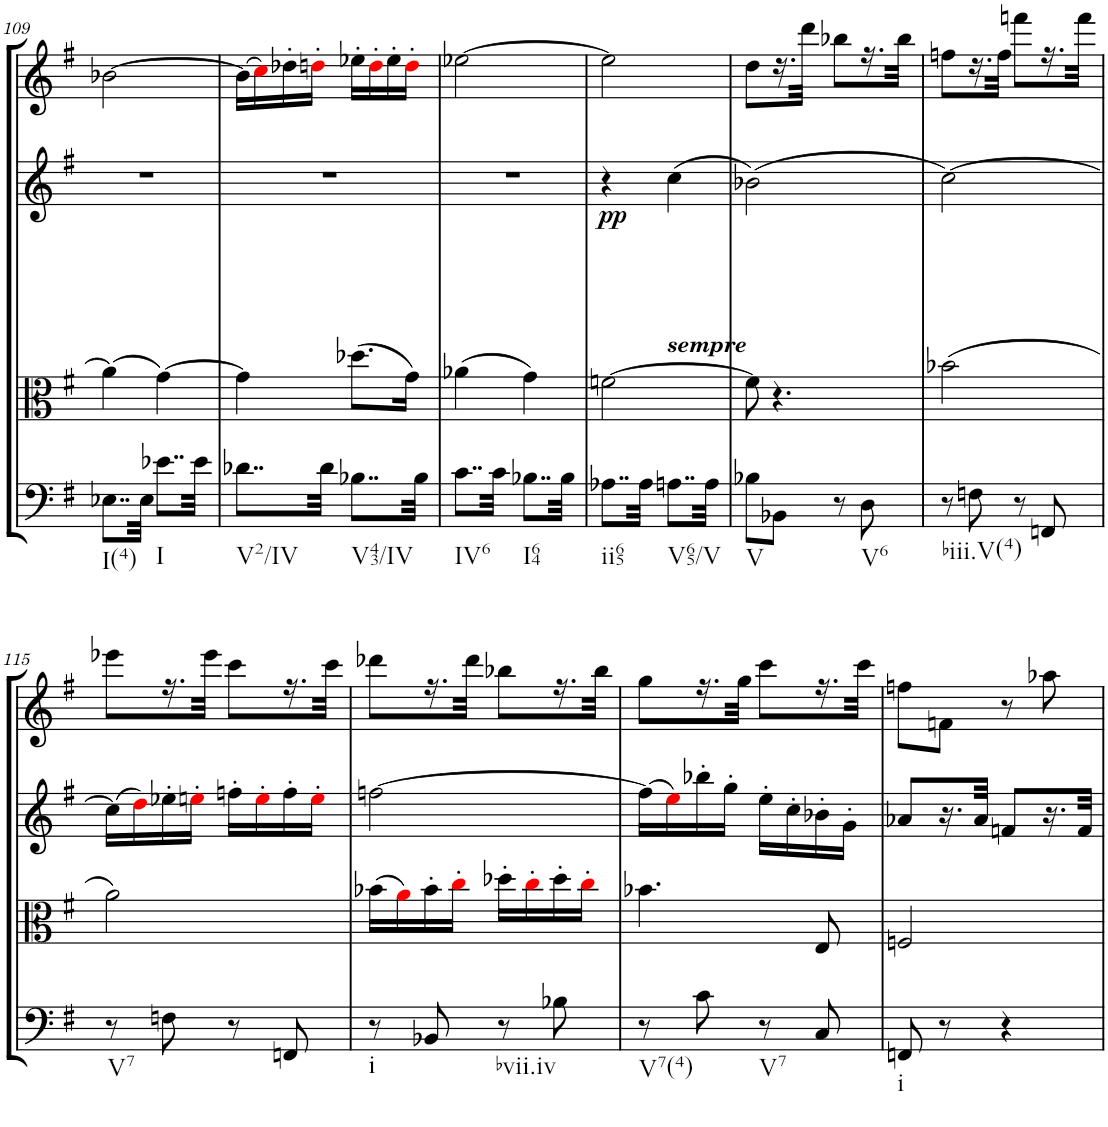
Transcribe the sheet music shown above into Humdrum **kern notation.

**kern	**kern	**kern	**dynam	**kern
*part4	*part3	*part2	*part2	*part1
*staff4	*staff3	*staff2	*staff2	*staff1
*I"Cello	*I"Viola	*I"2nd Violin	*	*I"1st Violin
*	*I'Vla	*I'Vln	*	*I'Vln
!!LO:PB:g=z
*clefF4	*clefC3	*clefG2	*	*clefG2
*k[f#]	*k[f#]	*k[f#]	*	*k[f#]
*G:	*G:	*G:	*	*G:
*M2/4	*M2/4	*M2/4	*	*M2/4
=109	=109	=109	=109	=109
!LO:TX:b:t=I(4)	!	!	!	!
8..E-X\L	(4a-\]	2r	.	[2b-X\
32E-\Jkk	.	.	.	.
!LO:TX:b:t=I	!	!	!	!
8..e-X\L	[4g\)	.	.	.
32e-\Jkk	.	.	.	.
=110	=110	=110	=110	=110
!LO:TX:b:t=V2/IV	!	!	!	!
8..d-X\L	4g\]	2r	.	(16b-\LL]
.	.	.	.	16cci\)
.	.	.	.	16dd-X'\
.	.	.	.	16ddn'i\JJ
32d-\Jkk	.	.	.	.
!LO:TX:b:t=V43/IV	!	!	!	!
8..B-X\L	(8.dd-X\L	.	.	16ee-X'\LL
.	.	.	.	16dd'i\
.	.	.	.	16ee-'\
.	16g\Jk)	.	.	16dd'i\JJ
32B-\Jkk	.	.	.	.
=111	=111	=111	=111	=111
!LO:TX:b:t=IV6	!	!	!	!
8..c\L	(4a-X\	2r	.	[2ee-X\
32c\Jkk	.	.	.	.
!LO:TX:b:t=I64	!	!	!	!
8..B-X\L	4g\)	.	.	.
32B-\Jkk	.	.	.	.
=112	=112	=112	=112	=112
!LO:TX:b:t=ii65	!	!	!	!
!	!	!	!LO:DY:b	!
8..A-X\L	[2fn\	4r	pp	2ee-\]
32A-\Jkk	.	.	.	.
!	!	!LO:TX:b:Bi:t=sempre	!	!
!LO:TX:b:t=V65/V	!	!	!	!
8..An\L	.	(4cc\	.	.
32A\Jkk	.	.	.	.
=113	=113	=113	=113	=113
!LO:TX:b:t=V	!	!	!	!
8B-X\L	8f\]	(2b-X\)	.	8dd\L
8BB-X\J	4.r	.	.	16.r
.	.	.	.	32ddd\JJk
8r	.	.	.	8bb-X\L
!LO:TX:b:t=V6	!	!	!	!
8D\	.	.	.	16.r
.	.	.	.	32bb-\JJk
=114	=114	=114	=114	=114
!LO:TX:b:t=biii.V(4)	!	!	!	!
8r	(2b-X\	[2cc\)	.	8ffn\L
8Fn\	.	.	.	16.r
.	.	.	.	32ff\JJk
8r	.	.	.	8fffn\L
8FFn/	.	.	.	16.r
.	.	.	.	32fff\JJk
!!LO:LB:g=z
=115	=115	=115	=115	=115
!LO:TX:b:t=V7	!	!	!	!
8r	2a\)	(16cc\LL]	.	8eee-X\L
.	.	16ddi\)	.	.
8Fn\	.	16ee-X'\	.	16.r
.	.	16een'i\JJ	.	.
.	.	.	.	32eee-\JJk
8r	.	16ffn'\LL	.	8ccc\L
.	.	16ee'i\	.	.
8FFn/	.	16ff'\	.	16.r
.	.	16ee'i\JJ	.	.
.	.	.	.	32ccc\JJk
=116	=116	=116	=116	=116
!LO:TX:b:t=i	!	!	!	!
8r	(16b-X\LL	[2ffn\	.	8ddd-X\L
.	16ai\)	.	.	.
8BB-X/	16b-'\	.	.	16.r
.	16cc'i\JJ	.	.	.
.	.	.	.	32ddd-\JJk
!LO:TX:b:t=bvii.iv	!	!	!	!
8r	16dd-X'\LL	.	.	8bb-X\L
.	16cc'i\	.	.	.
8B-X\	16dd-'\	.	.	16.r
.	16cc'i\JJ	.	.	.
.	.	.	.	32bb-\JJk
=117	=117	=117	=117	=117
!LO:TX:b:t=V7(4)	!	!	!	!
8r	4.b-X\	(16ff\LL]	.	8gg\L
.	.	16eei\)	.	.
8c\	.	16bb-X'\	.	16.r
.	.	16gg'\JJ	.	.
.	.	.	.	32gg\JJk
!LO:TX:b:t=V7	!	!	!	!
8r	.	16ee'\LL	.	8ccc\L
.	.	16cc'\	.	.
8C/	8E/	16b-X'\	.	16.r
.	.	16g'\JJ	.	.
.	.	.	.	32ccc\JJk
=118	=118	=118	=118	=118
!LO:TX:b:t=i	!	!	!	!
8FFn/	2Fn/	8a-X/L	.	8ffn\L
8r	.	16.r	.	8fn\J
.	.	32a-/JJk	.	.
4r	.	8fn/L	.	8r
.	.	16.r	.	8aa-X\
.	.	32f/JJk	.	.
=	=	=	=	=
*-	*-	*-	*-	*-
